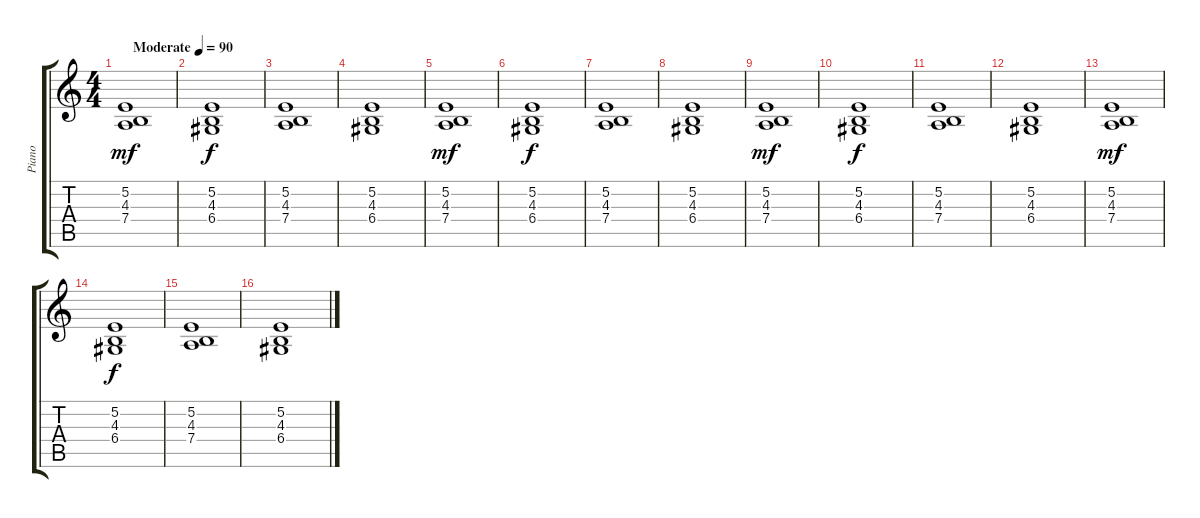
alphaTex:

\track ("Piano" "Piano") {instrument electricgrandpiano}
\staff {score tabs}
\tuning (E4 B3 G3 D3 A2 E2) {hide}
\ts (4 4)
\tempo (90 "Moderate")
\clef g2
\ks c
(5.2 4.3 7.4).1{dy mf instrument electricgrandpiano} |
(5.2 4.3 6.4).1{dy f} |
(5.2 4.3 7.4).1 |
(5.2 4.3 6.4).1 |
(5.2 4.3 7.4).1{dy mf} |
(5.2 4.3 6.4).1{dy f} |
(5.2 4.3 7.4).1 |
(5.2 4.3 6.4).1{txt ""} |
(5.2 4.3 7.4).1{dy mf} |
(5.2 4.3 6.4).1{dy f} |
(5.2 4.3 7.4).1 |
(5.2 4.3 6.4).1 |
(5.2 4.3 7.4).1{dy mf} |
(5.2 4.3 6.4).1{dy f} |
(5.2 4.3 7.4).1 |
(5.2 4.3 6.4).1
